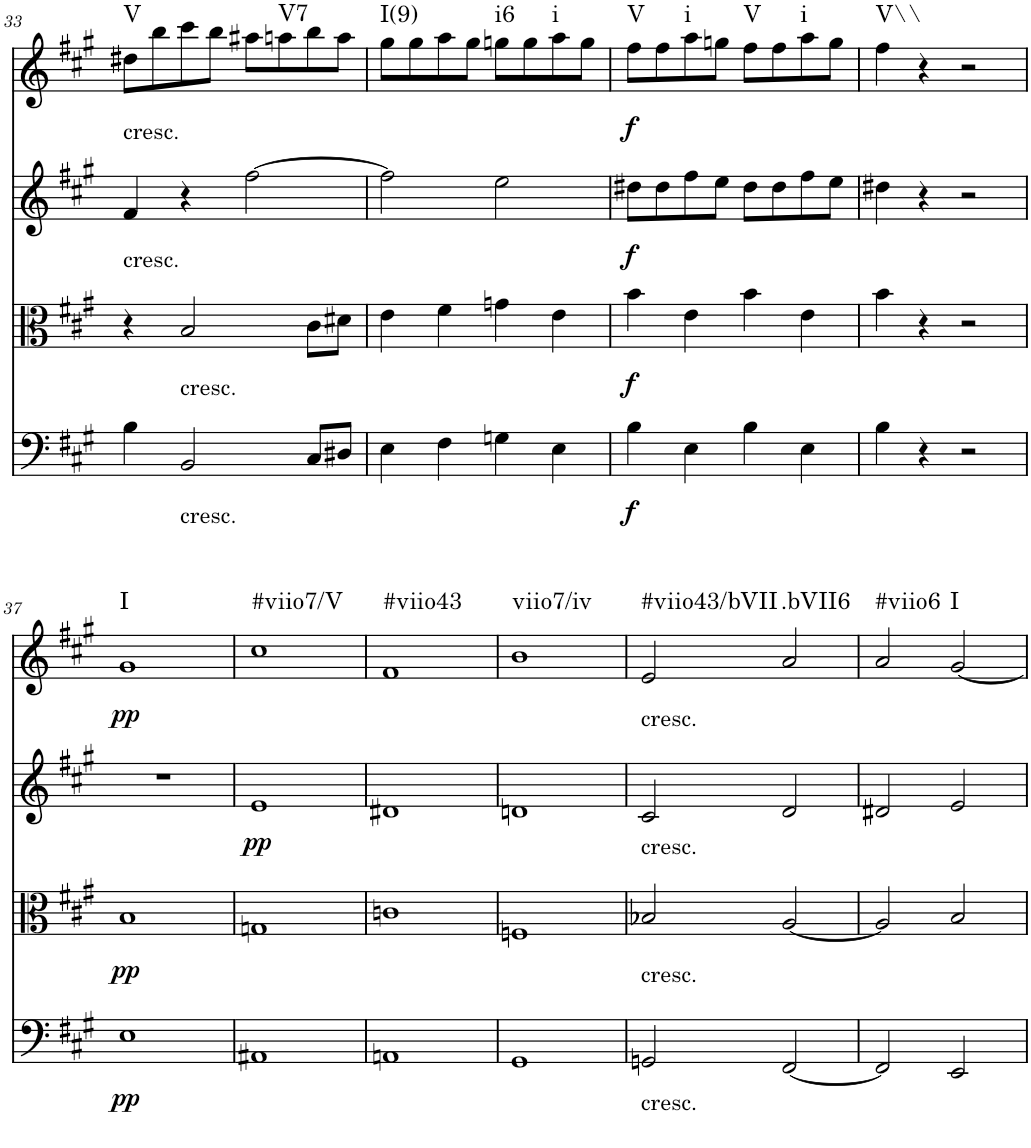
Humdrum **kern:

**kern	**dynam	**kern	**dynam	**kern	**dynam	**kern	**dynam	**harte
*part4	*part4	*part3	*part3	*part2	*part2	*part1	*part1	*part1
*staff4	*staff4	*staff3	*staff3	*staff2	*staff2	*staff1	*staff1	*
*I"Violoncello	*	*I"Viola	*	*I"Violin 2	*	*I"Violin 1	*	*
*I'Vc	*	*I'Vla	*	*I'Vln	*	*I'Vln	*	*
!!LO:PB:g=z
*clefF4	*	*clefC3	*	*clefG2	*	*clefG2	*	*
*k[f#c#g#]	*	*k[f#c#g#]	*	*k[f#c#g#]	*	*k[f#c#g#]	*	*
*A:	*	*A:	*	*A:	*	*A:	*	*
*M2/2	*	*M2/2	*	*M2/2	*	*M2/2	*	*
*met(c|)	*	*met(c|)	*	*met(c|)	*	*met(c|)	*	*
=33	=33	=33	=33	=33	=33	=33	=33	=33
!	!	!	!	!	!	!LO:TX:b:t=cresc.	!	!
!	!	!	!	!LO:TX:b:t=cresc.	!	!	!	!LO:H:kt=V
4B\	.	4r	.	4f#/	.	8dd#X\L	.	N
.	.	.	.	.	.	8bb\	.	.
!	!	!LO:TX:b:t=cresc.	!	!	!	!	!	!
!LO:TX:b:t=cresc.	!	!	!	!	!	!	!	!
2BB/	.	2B/	.	4r	.	8ccc#\	.	.
.	.	.	.	.	.	8bb\J	.	.
.	.	.	.	[2ff#\	.	8aa#X\L	.	.
!	!	!	!	!	!	!	!	!LO:H:kt=V7
.	.	.	.	.	.	8aan\	.	N
8C#/L	.	8c#\L	.	.	.	8bb\	.	.
8D#X/J	.	8d#X\J	.	.	.	8aa\J	.	.
=34	=34	=34	=34	=34	=34	=34	=34	=34
!	!	!	!	!	!	!	!	!LO:H:kt=I(9)
4E\	.	4e\	.	2ff#\]	.	8gg#\L	.	N
.	.	.	.	.	.	8gg#\	.	.
4F#\	.	4f#\	.	.	.	8aa\	.	.
.	.	.	.	.	.	8gg#\J	.	.
!	!	!	!	!	!	!	!	!LO:H:kt=i6
4Gn\	.	4gn\	.	2ee\	.	8ggn\L	.	N
.	.	.	.	.	.	8gg\	.	.
!	!	!	!	!	!	!	!	!LO:H:kt=i
4E\	.	4e\	.	.	.	8aa\	.	N
.	.	.	.	.	.	8gg\J	.	.
=35	=35	=35	=35	=35	=35	=35	=35	=35
!	!LO:DY:b	!	!LO:DY:b	!	!LO:DY:b	!	!LO:DY:b	!LO:H:kt=V
4B\	f	4b\	f	8dd#X\L	f	8ff#\L	f	N
.	.	.	.	8dd#\	.	8ff#\	.	.
!	!	!	!	!	!	!	!	!LO:H:kt=i
4E\	.	4e\	.	8ff#\	.	8aa\	.	N
.	.	.	.	8ee\J	.	8ggn\J	.	.
!	!	!	!	!	!	!	!	!LO:H:kt=V
4B\	.	4b\	.	8dd#\L	.	8ff#\L	.	N
.	.	.	.	8dd#\	.	8ff#\	.	.
!	!	!	!	!	!	!	!	!LO:H:kt=i
4E\	.	4e\	.	8ff#\	.	8aa\	.	N
.	.	.	.	8ee\J	.	8gg\J	.	.
=36	=36	=36	=36	=36	=36	=36	=36	=36
!	!	!	!	!	!	!	!	!LO:H:kt=V\\
4B\	.	4b\	.	4dd#X\	.	4ff#\	.	N
4r	.	4r	.	4r	.	4r	.	.
2r	.	2r	.	2r	.	2r	.	.
!!LO:LB:g=z
=37	=37	=37	=37	=37	=37	=37	=37	=37
!	!LO:DY:b	!	!LO:DY:b	!	!	!	!LO:DY:b	!LO:H:kt=I
1E	pp	1B	pp	1r	.	1g#	pp	N
=38	=38	=38	=38	=38	=38	=38	=38	=38
!	!	!	!	!	!LO:DY:b	!	!	!LO:H:kt=#viio7/V
1AA#X	.	1Gn	.	1e	pp	1cc#	.	N
=39	=39	=39	=39	=39	=39	=39	=39	=39
!	!	!	!	!	!	!	!	!LO:H:kt=#viio43
1AAn	.	1cn	.	1d#X	.	1f#	.	N
=40	=40	=40	=40	=40	=40	=40	=40	=40
!	!	!	!	!	!	!	!	!LO:H:kt=viio7/iv
1GG#	.	1Fn	.	1dn	.	1b	.	N
=41	=41	=41	=41	=41	=41	=41	=41	=41
!	!	!	!	!	!	!LO:TX:b:t=cresc.	!	!
!	!	!	!	!LO:TX:b:t=cresc.	!	!	!	!
!	!	!LO:TX:b:t=cresc.	!	!	!	!	!	!
!LO:TX:b:t=cresc.	!	!	!	!	!	!	!	!LO:H:kt=#viio43/bVII
2GGn/	.	2B-X/	.	2c#/	.	2e/	.	N
!	!	!	!	!	!	!	!	!LO:H:kt=.bVII6
[2FF#/	.	[2A/	.	2d/	.	2a/	.	N
=42	=42	=42	=42	=42	=42	=42	=42	=42
!	!	!	!	!	!	!	!	!LO:H:kt=#viio6
2FF#/]	.	2A/]	.	2d#X/	.	2a/	.	N
!	!	!	!	!	!	!	!	!LO:H:kt=I
2EE/	.	2B/	.	2e/	.	[2g#/	.	N
=	=	=	=	=	=	=	=	=
*-	*-	*-	*-	*-	*-	*-	*-	*-
